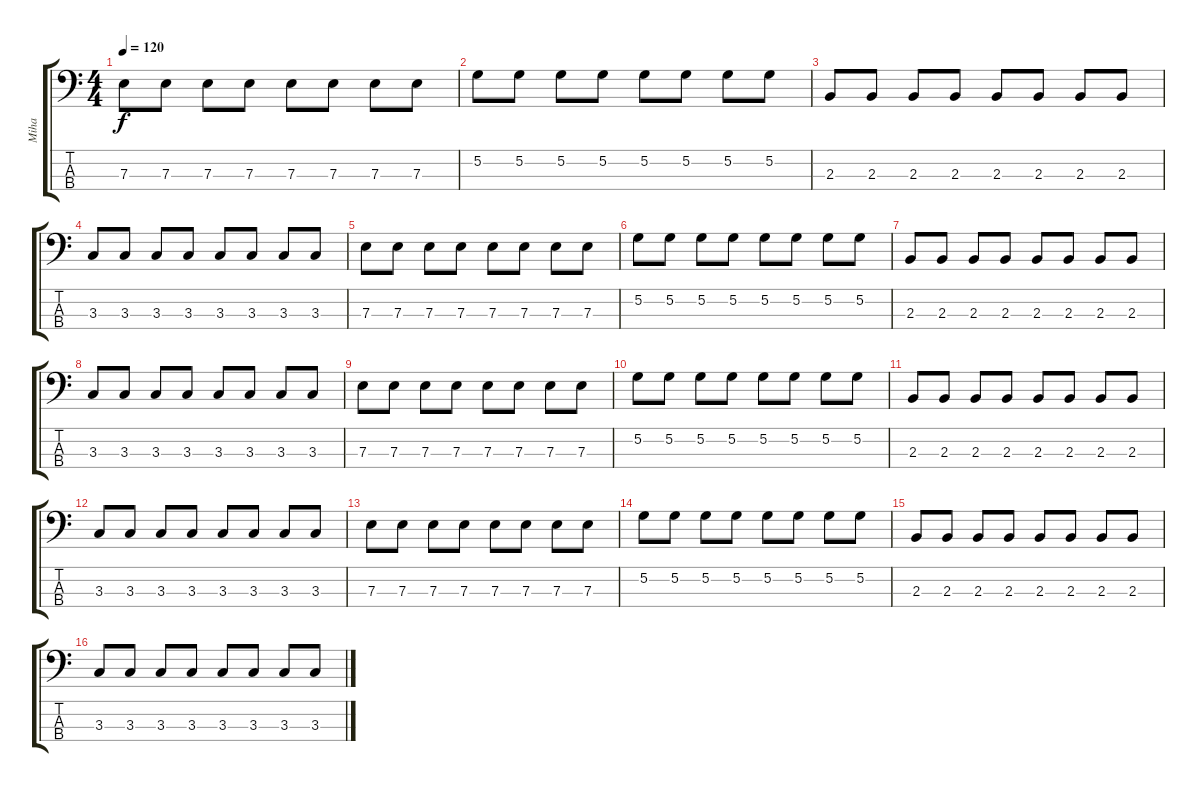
\track ("Miha" "Miha") {instrument electricbasspick}
\staff {score tabs}
\tuning (G2 D2 A1 E1) {hide}
\ts (4 4)
\tempo 120
\clef f4
\ks c
7.3.8{dy f instrument electricbasspick} 7.3.8 7.3.8 7.3.8 7.3.8 7.3.8 7.3.8 7.3.8 |
5.2.8 5.2.8 5.2.8 5.2.8 5.2.8 5.2.8 5.2.8 5.2.8 |
2.3.8 2.3.8 2.3.8 2.3.8 2.3.8 2.3.8 2.3.8 2.3.8 |
3.3.8 3.3.8 3.3.8 3.3.8 3.3.8 3.3.8 3.3.8 3.3.8 |
7.3.8 7.3.8 7.3.8 7.3.8 7.3.8 7.3.8 7.3.8 7.3.8 |
5.2.8 5.2.8 5.2.8 5.2.8 5.2.8 5.2.8 5.2.8 5.2.8 |
2.3.8 2.3.8 2.3.8 2.3.8 2.3.8 2.3.8 2.3.8 2.3.8 |
3.3.8 3.3.8 3.3.8 3.3.8 3.3.8 3.3.8 3.3.8 3.3.8 |
7.3.8 7.3.8 7.3.8 7.3.8 7.3.8 7.3.8 7.3.8 7.3.8 |
5.2.8 5.2.8 5.2.8 5.2.8 5.2.8 5.2.8 5.2.8 5.2.8 |
2.3.8 2.3.8 2.3.8 2.3.8 2.3.8 2.3.8 2.3.8 2.3.8 |
3.3.8 3.3.8 3.3.8 3.3.8 3.3.8 3.3.8 3.3.8 3.3.8 |
7.3.8 7.3.8 7.3.8 7.3.8 7.3.8 7.3.8 7.3.8 7.3.8 |
5.2.8 5.2.8 5.2.8 5.2.8 5.2.8 5.2.8 5.2.8 5.2.8 |
2.3.8 2.3.8 2.3.8 2.3.8 2.3.8 2.3.8 2.3.8 2.3.8 |
3.3.8 3.3.8 3.3.8 3.3.8 3.3.8 3.3.8 3.3.8 3.3.8
